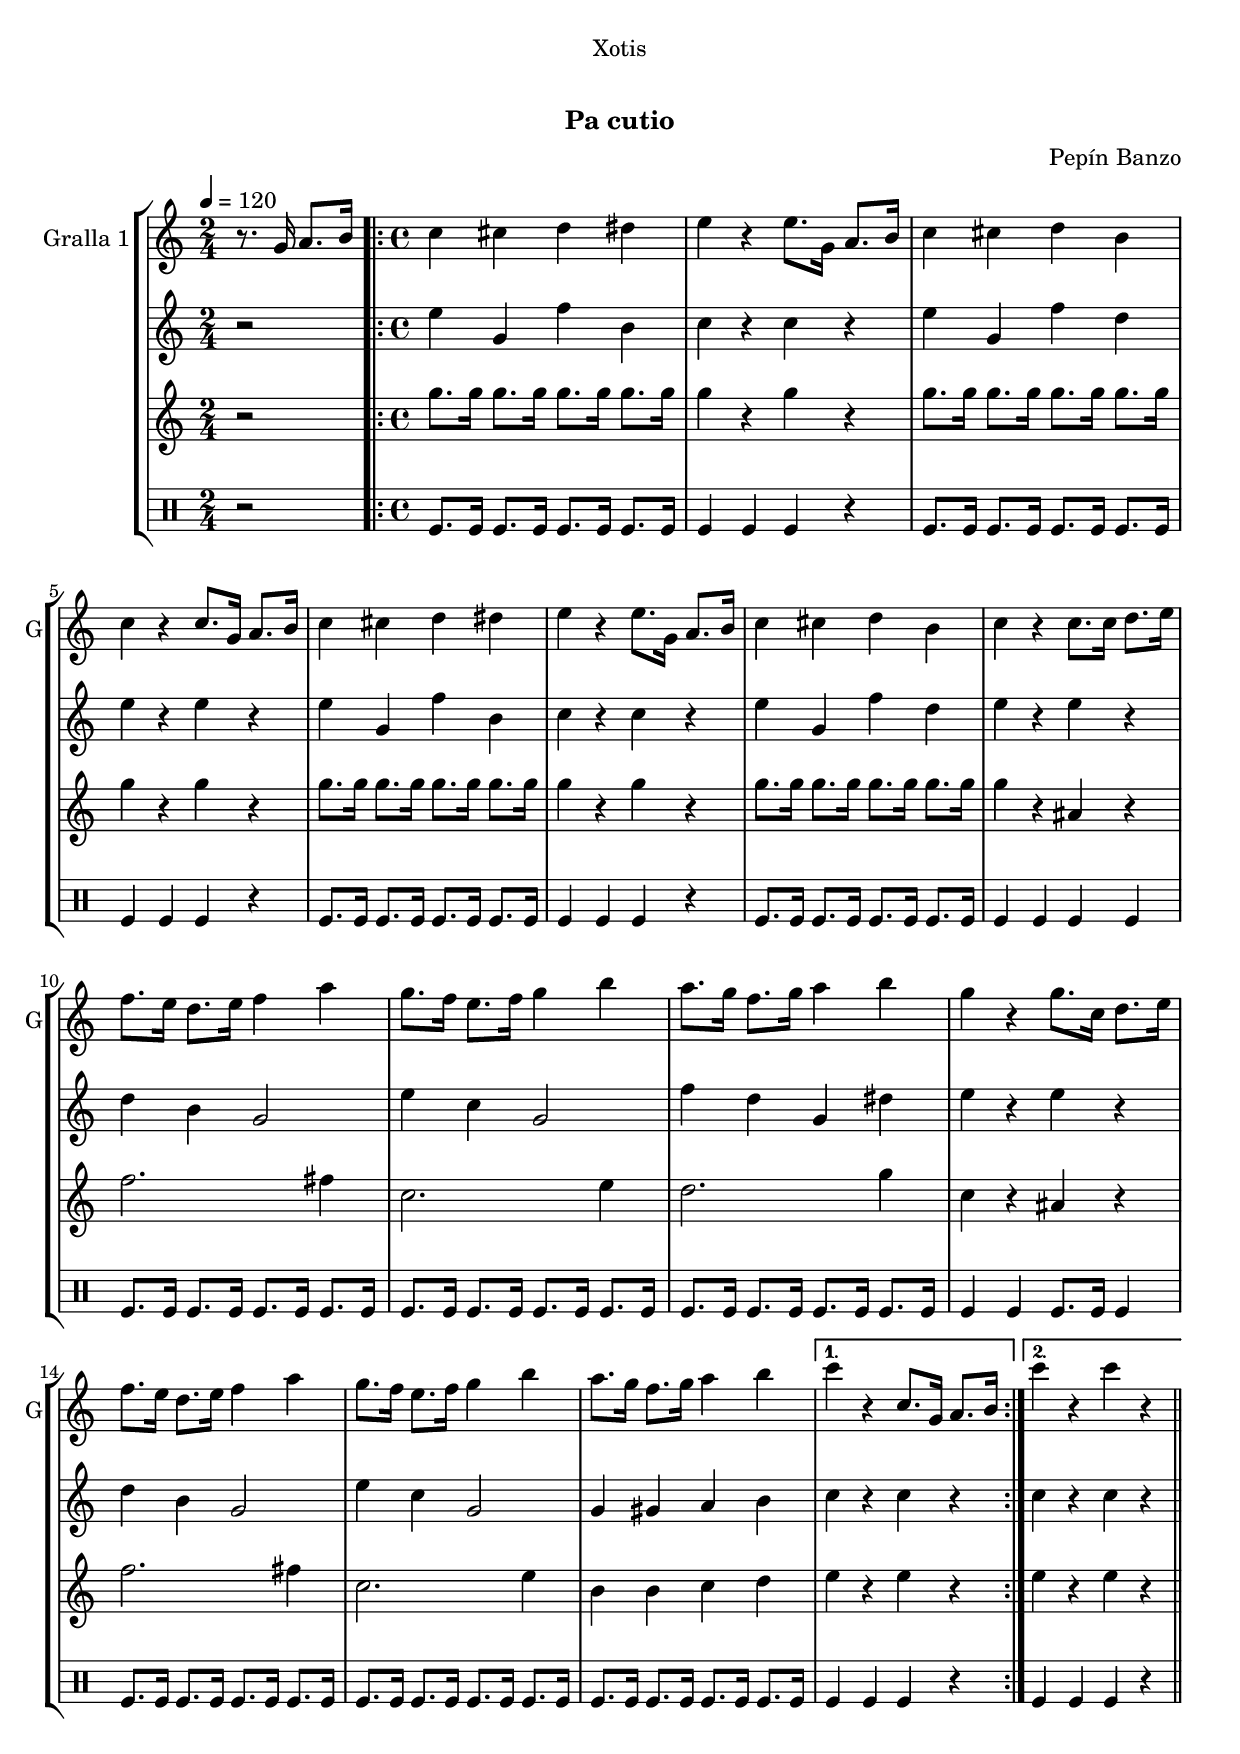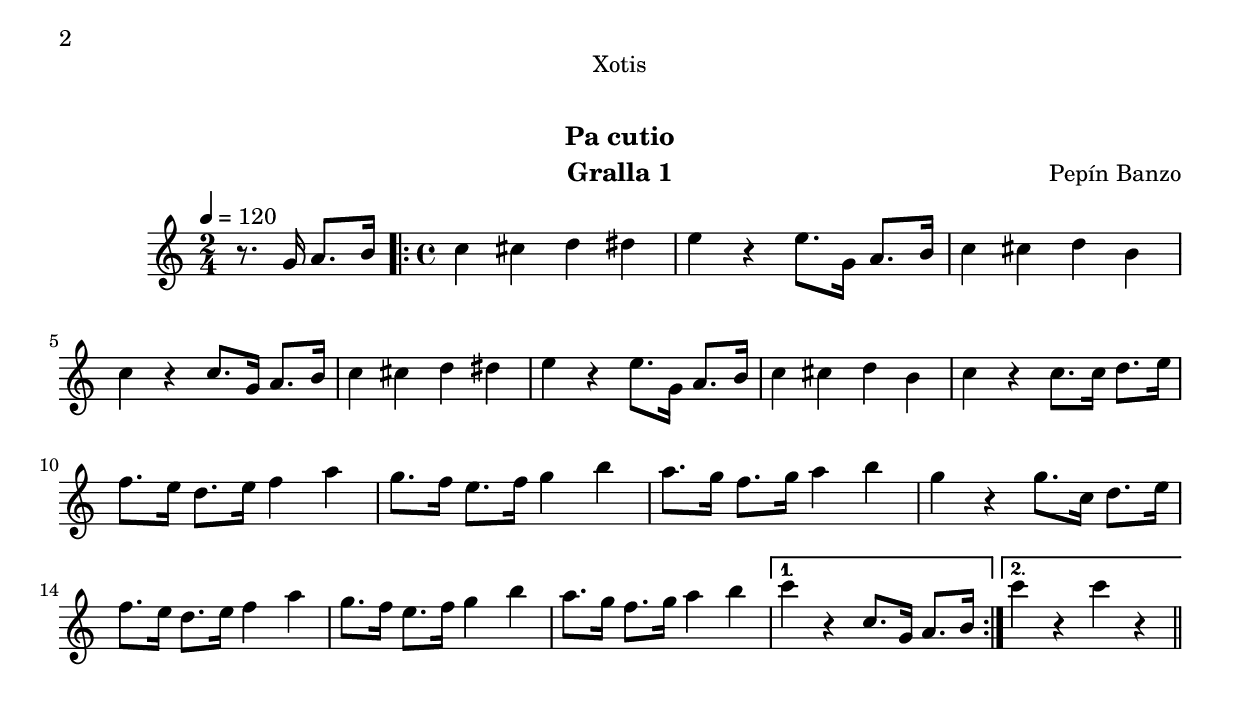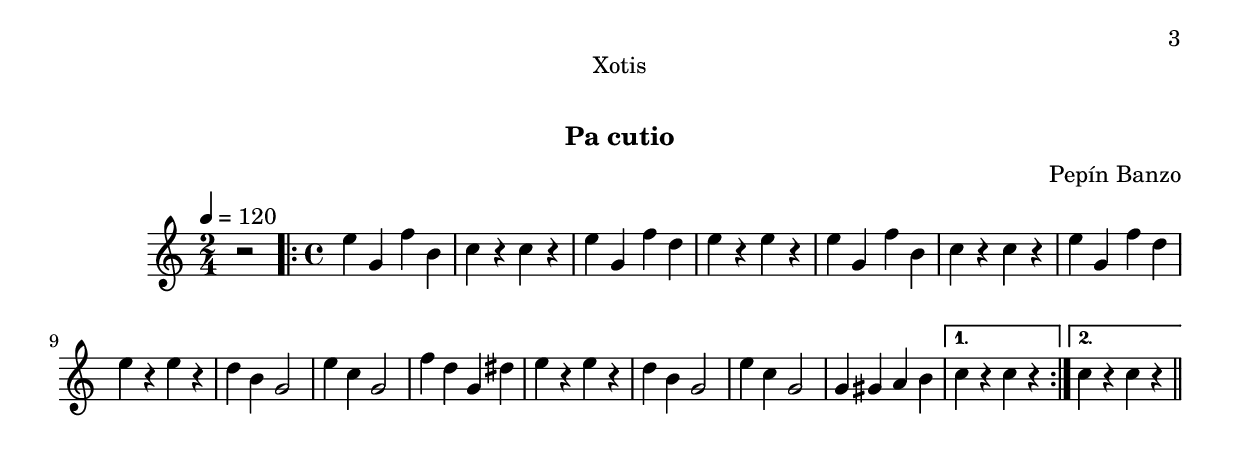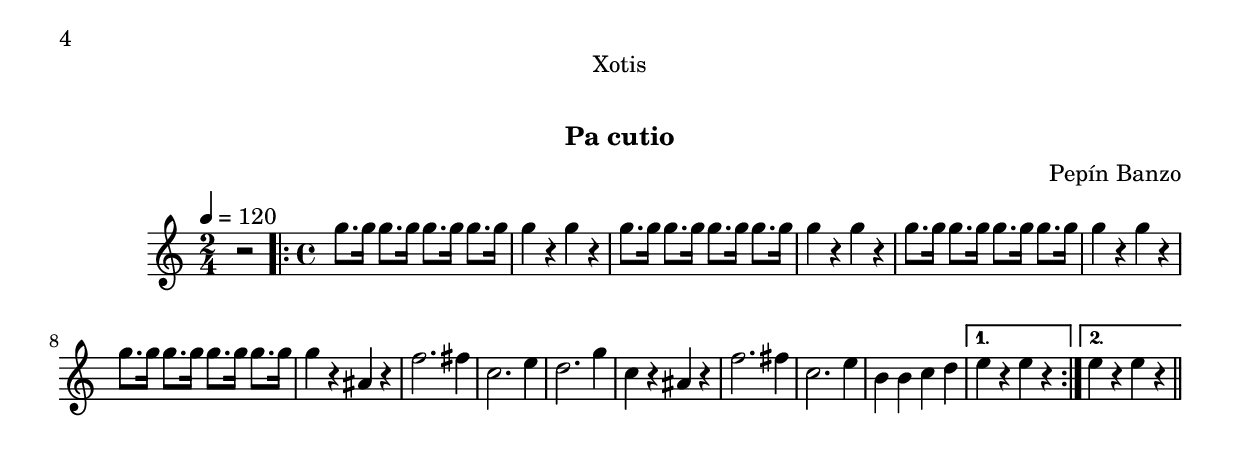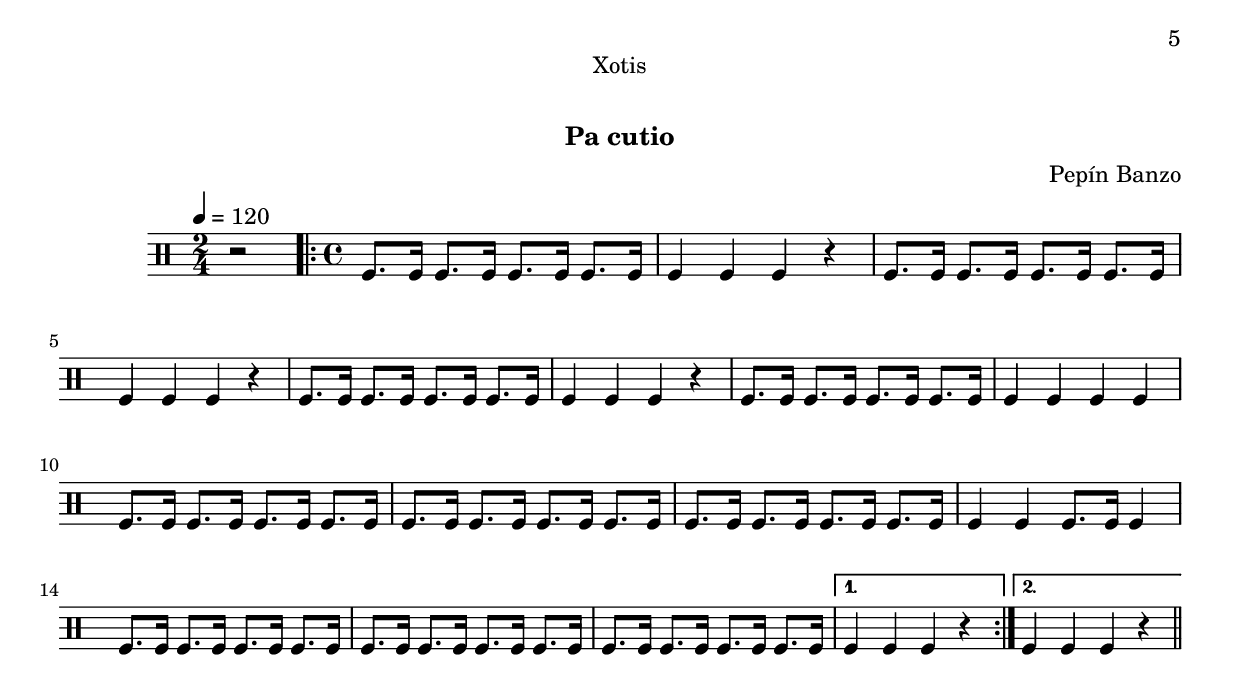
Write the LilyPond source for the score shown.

\version "2.22.1"

\header {
  dedication="Xotis"
  title="  "
  subtitle="Pa cutio"
  subsubtitle=""
  poet=""
  meter=""
  piece=""
  composer="Pepín Banzo"
  arranger=""
  opus=""
  instrument=""
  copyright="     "
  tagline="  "
}

liniaroAa =
\relative g'
{
  \tempo 4=120
  \clef treble
  \key c \major
  \time 2/4
  r8. g16 a8. b16  |
  \time 4/4   \repeat volta 2 { c4 cis d dis  |
  e4 r e8. g,16 a8. b16  |
  c4 cis d b  |
  %05
  c4 r c8. g16 a8. b16  |
  c4 cis d dis  |
  e4 r e8. g,16 a8. b16  |
  c4 cis d b  |
  c4 r c8. c16 d8. e16  |
  %10
  f8. e16 d8. e16 f4 a  |
  g8. f16 e8. f16 g4 b  |
  a8. g16 f8. g16 a4 b  |
  g4 r g8. c,16 d8. e16  |
  f8. e16 d8. e16 f4 a  |
  %15
  g8. f16 e8. f16 g4 b  |
  a8. g16 f8. g16 a4 b }
  \alternative { { c4 r c,8. g16 a8. b16 }
  { c'4 r c r } } \bar "||"
}

liniaroAb =
\relative e''
{
  \tempo 4=120
  \clef treble
  \key c \major
  \time 2/4
  r2  |
  \time 4/4   \repeat volta 2 { e4 g, f' b,  |
  c4 r c r  |
  e4 g, f' d  |
  %05
  e4 r e r  |
  e4 g, f' b,  |
  c4 r c r  |
  e4 g, f' d  |
  e4 r e r  |
  %10
  d4 b g2  |
  e'4 c g2  |
  f'4 d g, dis'  |
  e4 r e r  |
  d4 b g2  |
  %15
  e'4 c g2  |
  g4 gis a b }
  \alternative { { c4 r c r }
  { c4 r c r } } \bar "||"
}

liniaroAc =
\relative g''
{
  \tempo 4=120
  \clef treble
  \key c \major
  \time 2/4
  r2  |
  \time 4/4   \repeat volta 2 { g8. g16 g8. g16 g8. g16 g8. g16  |
  g4 r g r  |
  g8. g16 g8. g16 g8. g16 g8. g16  |
  %05
  g4 r g r  |
  g8. g16 g8. g16 g8. g16 g8. g16  |
  g4 r g r  |
  g8. g16 g8. g16 g8. g16 g8. g16  |
  g4 r ais, r  |
  %10
  f'2. fis4  |
  c2. e4  |
  d2. g4  |
  c,4 r ais r  |
  f'2. fis4  |
  %15
  c2. e4  |
  b4 b c d }
  \alternative { { e4 r e r }
  { e4 r e r } } \bar "||"
}

liniaroAd =
\drummode
{
  \tempo 4=120
  \time 2/4
  r2  |
  \time 4/4   \repeat volta 2 { tomfl8. tomfl16 tomfl8. tomfl16 tomfl8. tomfl16 tomfl8. tomfl16  |
  tomfl4 tomfl tomfl r  |
  tomfl8. tomfl16 tomfl8. tomfl16 tomfl8. tomfl16 tomfl8. tomfl16  |
  %05
  tomfl4 tomfl tomfl r  |
  tomfl8. tomfl16 tomfl8. tomfl16 tomfl8. tomfl16 tomfl8. tomfl16  |
  tomfl4 tomfl tomfl r  |
  tomfl8. tomfl16 tomfl8. tomfl16 tomfl8. tomfl16 tomfl8. tomfl16  |
  tomfl4 tomfl tomfl tomfl  |
  %10
  tomfl8. tomfl16 tomfl8. tomfl16 tomfl8. tomfl16 tomfl8. tomfl16  |
  tomfl8. tomfl16 tomfl8. tomfl16 tomfl8. tomfl16 tomfl8. tomfl16  |
  tomfl8. tomfl16 tomfl8. tomfl16 tomfl8. tomfl16 tomfl8. tomfl16  |
  tomfl4 tomfl tomfl8. tomfl16 tomfl4  |
  tomfl8. tomfl16 tomfl8. tomfl16 tomfl8. tomfl16 tomfl8. tomfl16  |
  %15
  tomfl8. tomfl16 tomfl8. tomfl16 tomfl8. tomfl16 tomfl8. tomfl16  |
  tomfl8. tomfl16 tomfl8. tomfl16 tomfl8. tomfl16 tomfl8. tomfl16 }
  \alternative { { tomfl4 tomfl tomfl r }
  { tomfl4 tomfl tomfl r } } \bar "||"
}

\bookpart {
  \score {
    \new StaffGroup {
      \override Score.RehearsalMark #'self-alignment-X = #LEFT
      <<
        \new Staff \with {instrumentName = #"Gralla 1" shortInstrumentName = #"G"} \liniaroAa
        \new Staff \with {instrumentName = #"" shortInstrumentName = #" "} \liniaroAb
        \new Staff \with {instrumentName = #"" shortInstrumentName = #" "} \liniaroAc
        \new DrumStaff \with {instrumentName = #"" shortInstrumentName = #" "} \liniaroAd
      >>
    }
    \layout {}
  }
  \score { \unfoldRepeats
    \new StaffGroup {
      \override Score.RehearsalMark #'self-alignment-X = #LEFT
      <<
        \new Staff \with {instrumentName = #"Gralla 1" shortInstrumentName = #"G"} \liniaroAa
        \new Staff \with {instrumentName = #"" shortInstrumentName = #" "} \liniaroAb
        \new Staff \with {instrumentName = #"" shortInstrumentName = #" "} \liniaroAc
        \new DrumStaff \with {instrumentName = #"" shortInstrumentName = #" "} \liniaroAd
      >>
    }
    \midi {}
  }
}

\bookpart {
  \header {instrument="Gralla 1"}
  \score {
    \new StaffGroup {
      \override Score.RehearsalMark #'self-alignment-X = #LEFT
      <<
        \new Staff \liniaroAa
      >>
    }
    \layout {}
  }
  \score { \unfoldRepeats
    \new StaffGroup {
      \override Score.RehearsalMark #'self-alignment-X = #LEFT
      <<
        \new Staff \liniaroAa
      >>
    }
    \midi {}
  }
}

\bookpart {
  \header {instrument=""}
  \score {
    \new StaffGroup {
      \override Score.RehearsalMark #'self-alignment-X = #LEFT
      <<
        \new Staff \liniaroAb
      >>
    }
    \layout {}
  }
  \score { \unfoldRepeats
    \new StaffGroup {
      \override Score.RehearsalMark #'self-alignment-X = #LEFT
      <<
        \new Staff \liniaroAb
      >>
    }
    \midi {}
  }
}

\bookpart {
  \header {instrument=""}
  \score {
    \new StaffGroup {
      \override Score.RehearsalMark #'self-alignment-X = #LEFT
      <<
        \new Staff \liniaroAc
      >>
    }
    \layout {}
  }
  \score { \unfoldRepeats
    \new StaffGroup {
      \override Score.RehearsalMark #'self-alignment-X = #LEFT
      <<
        \new Staff \liniaroAc
      >>
    }
    \midi {}
  }
}

\bookpart {
  \header {instrument=""}
  \score {
    \new StaffGroup {
      \override Score.RehearsalMark #'self-alignment-X = #LEFT
      <<
        \new DrumStaff \liniaroAd
      >>
    }
    \layout {}
  }
  \score { \unfoldRepeats
    \new StaffGroup {
      \override Score.RehearsalMark #'self-alignment-X = #LEFT
      <<
        \new DrumStaff \liniaroAd
      >>
    }
    \midi {}
  }
}

